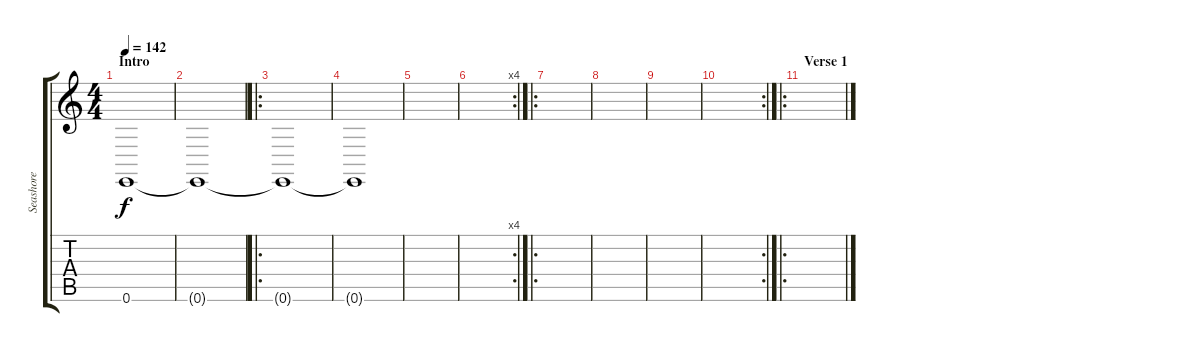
\track ("Seashore" "Seashore") {instrument seashore}
\staff {score tabs}
\tuning (E4 B3 G3 D3 A2 E2) {hide}
\ts (4 4)
\section ("" "Intro")
\tempo 142
\clef g2
\ks c
0.6.1{dy f instrument seashore} |
0.6{t}.1 |
\ro
0.6{t}.1 |
0.6{t}.1 |
|
\rc 4
|
\ro
|
|
|
\rc 2
|
\ro
\section ("" "Verse 1")
